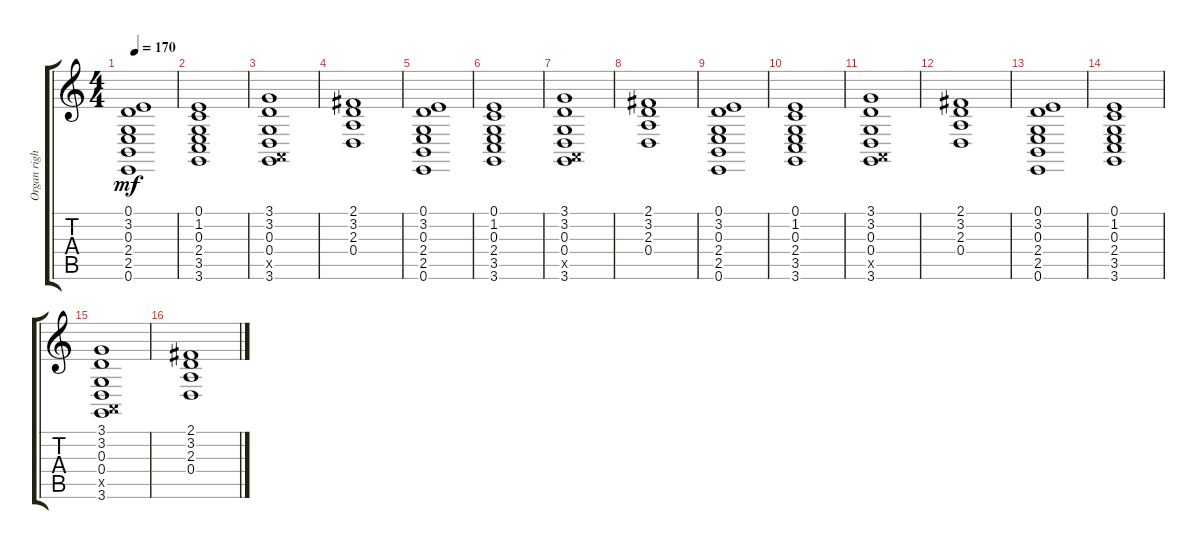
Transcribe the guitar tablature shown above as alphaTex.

\track ("Organ right hand" "Organ righ") {instrument churchorgan}
\staff {score tabs}
\tuning (E4 B3 G3 D3 A2 E2) {hide}
\ts (4 4)
\tempo 170
\clef g2
\ks c
(0.1 3.2 0.3 2.4 2.5 0.6).1{dy mf} |
(0.1 1.2 0.3 2.4 3.5 3.6).1 |
(3.1 3.2 0.3 0.4 0.5{x} 3.6).1 |
(2.1 3.2 2.3 0.4).1 |
(0.1 3.2 0.3 2.4 2.5 0.6).1 |
(0.1 1.2 0.3 2.4 3.5 3.6).1 |
(3.1 3.2 0.3 0.4 0.5{x} 3.6).1 |
(2.1 3.2 2.3 0.4).1 |
(0.1 3.2 0.3 2.4 2.5 0.6).1 |
(0.1 1.2 0.3 2.4 3.5 3.6).1 |
(3.1 3.2 0.3 0.4 0.5{x} 3.6).1 |
(2.1 3.2 2.3 0.4).1 |
(0.1 3.2 0.3 2.4 2.5 0.6).1 |
(0.1 1.2 0.3 2.4 3.5 3.6).1 |
(3.1 3.2 0.3 0.4 0.5{x} 3.6).1 |
(2.1 3.2 2.3 0.4).1
